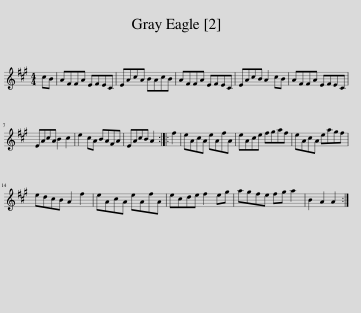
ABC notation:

X:1
L:1/8
M:4/4
I:linebreak $
K:A
V:1 treble
V:1
 cB | AFFA EFEC | EAcA BAcB | AFFA EFEC | EAcB A2 cB | %5
 AFFA EFEC |$ EAcA B2 c2 | e2 cA BAFA | EAcB A2 :: f2 | %10
 eAcA eAfA | eAce fgaf | eAcA eagf |$ edcB A2 f2 | eAcA eAfA | %15
 ecde f2 eg | agfe fg a2 | B2 A2 A2 :| %18
